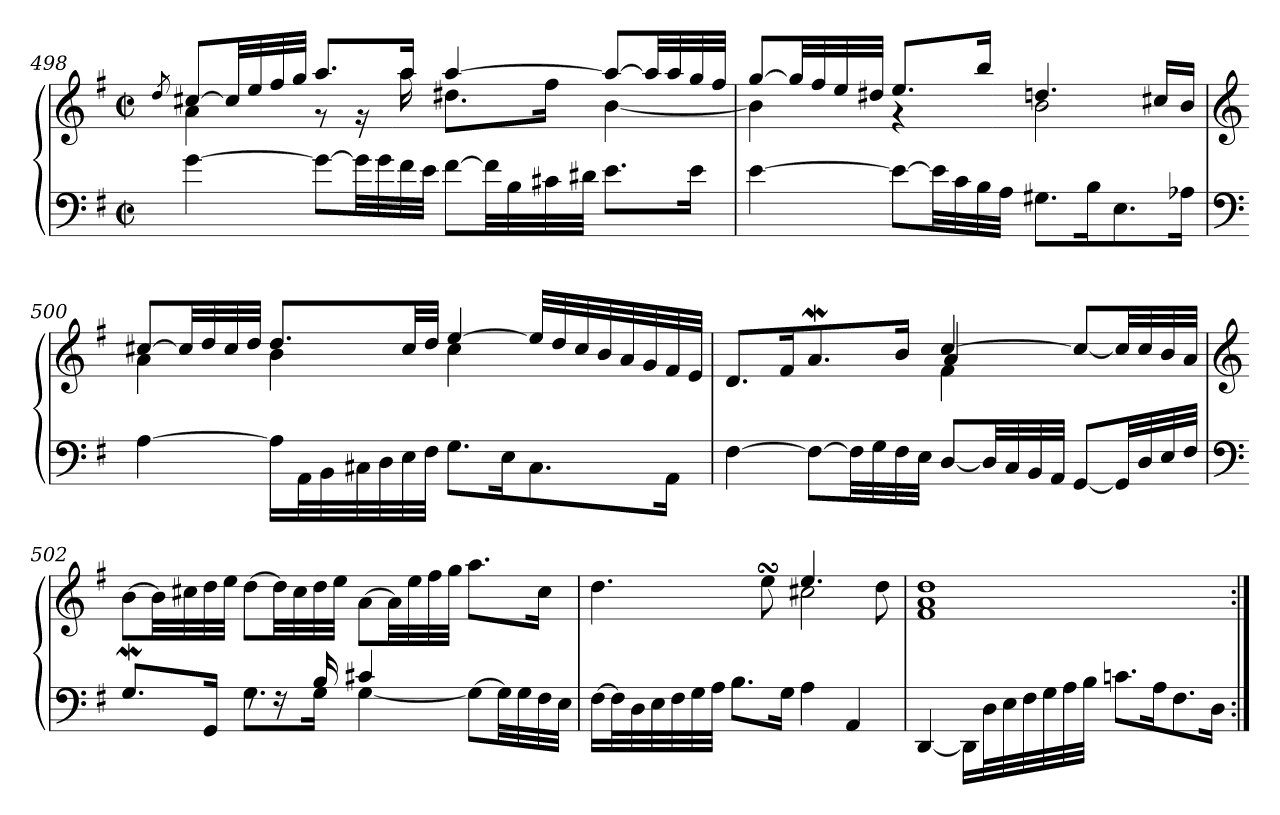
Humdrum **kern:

**kern	**kern
*part1	*part1
*staff2	*staff1
!!LO:LB:g=z
*clefF4	*clefG2
*k[f#]	*k[f#]
*G:	*G:
*M2/2	*M2/2
*met(c|)	*met(c|)
=498	=498
.	8qdd/
*	*^
[4g\	[8cc#X/L	4a\
.	32cc#/LL]	.
.	32ee/	.
.	32ff#/	.
.	32gg/JJJ	.
8g\L_	8.aa/L	8r
32g\LL]	.	16r
32g\	.	.
32f#\	16aa/Jk	16aa\
32e\JJJ	.	.
[8f#\L	[4aa/	8.dd#X\L
32f#\LL]	.	.
32B\	.	.
32c#X\	.	16ff#\Jk
32d#X\JJJ	.	.
8.e\L	8aa/L_	[4b\
.	32aa/LL]	.
.	32aa/	.
16e\Jk	32gg/	.
.	32ff#/JJJ	.
=499	=499	=499
[4e\	[8gg/L	4b\]
.	32gg/LL]	.
.	32ff#/	.
.	32ee/	.
.	32dd#X/JJJ	.
8e\L_	8.ee/L	4r
32e\LL]	.	.
32c\	.	.
32B\	16bb/Jk	.
32A\JJJ	.	.
8.G#X\L	4.ddn/	2b\
16B\K	.	.
8.E\	.	.
.	16cc#X/LL	.
16A-X\Jk	16b/JJ	.
!!LO:LB:g=z	!!
=500	=500	=500
*clefF4	*clefG2	*
[4A\	[8cc#X/L	4a\
.	32cc#/LL]	.
.	32dd/	.
.	32cc#/	.
.	32dd/JJJ	.
16A\LL]	8.dd/L	4b\
32AA\L	.	.
32BB\	.	.
32C#X\	.	.
32D\	.	.
32E\	32cc#/LL	.
32F#\JJJ	32dd/JJJ	.
8.G\L	[4ee/	4cc#\
16E\K	.	.
8.C#\	32ee/LLL]	4ryy
.	32dd/	.
.	32cc#/	.
.	32b/	.
.	32a/	.
.	32g/	.
16AA\Jk	32f#/	.
.	32e/JJJ	.
=501	=501	=501
*	*	*^
[4F#\	8.d/L	2ryy	2ryy
.	16f#/K	.	.
8F#\L_	8.aW/	.	.
32F#\LL]	.	.	.
32G\	.	.	.
32F#\	16b/Jk	.	.
32E\JJJ	.	.	.
[8D/L	[4cc/	4f#\	4a/
32D/LL]	.	.	.
32C/	.	.	.
32BB/	.	.	.
32AA/JJJ	.	.	.
[8GG/L	8cc/L_	4ryy	4ryy
32GG/LL]	32cc/LL]	.	.
32D/	32cc/	.	.
32E/	32b/	.	.
32F#/JJJ	32a/JJJ	.	.
*	*v	*v	*v
!!LO:PB:g=z
=502	=502
*clefF4	*clefG2
*^	*
8.Gw/L	4ryy	[8b\L
.	.	32b\LL]
.	.	32cc#X\
16GG/Jk	.	32dd\
.	.	32ee\JJJ
8rF	8.G\L	[8dd\L
16rF	.	32dd\LL]
.	.	32cc#\
16B/	16G\Jk	32dd\
.	.	32ee\JJJ
4c#X/	[4G\	[8a\L
.	.	32a\LL]
.	.	32ee\
.	.	32ff#\
.	.	32gg\JJJ
4ryy	8G\L_	8.aa\L
.	32G\LL]	.
.	32G\	.
.	32F#\	16cc#\Jk
.	32E\JJJ	.
*v	*v	*
=503	=503
*	*^
[16F#\LL	4.dd\	2ryy
32F#\L]	.	.
32D\	.	.
32E\	.	.
32F#\	.	.
32G\	.	.
32A\JJJ	.	.
8.B\L	.	.
.	8eesSSS\	.
16G\Jk	.	.
4A\	4.ee/	2cc#X\
4AA/	.	.
.	8dd\	.
=504	=504	=504
[4DD/	1dd	1f# 1a
16DD\LL]	.	.
32D\L	.	.
32E\	.	.
32F#\	.	.
32G\	.	.
32A\	.	.
32B\JJJ	.	.
8.cn\L	.	.
16A\K	.	.
8.F#\	.	.
16D\Jk	.	.
*	*v	*v
=:|!	=:|!
*-	*-
